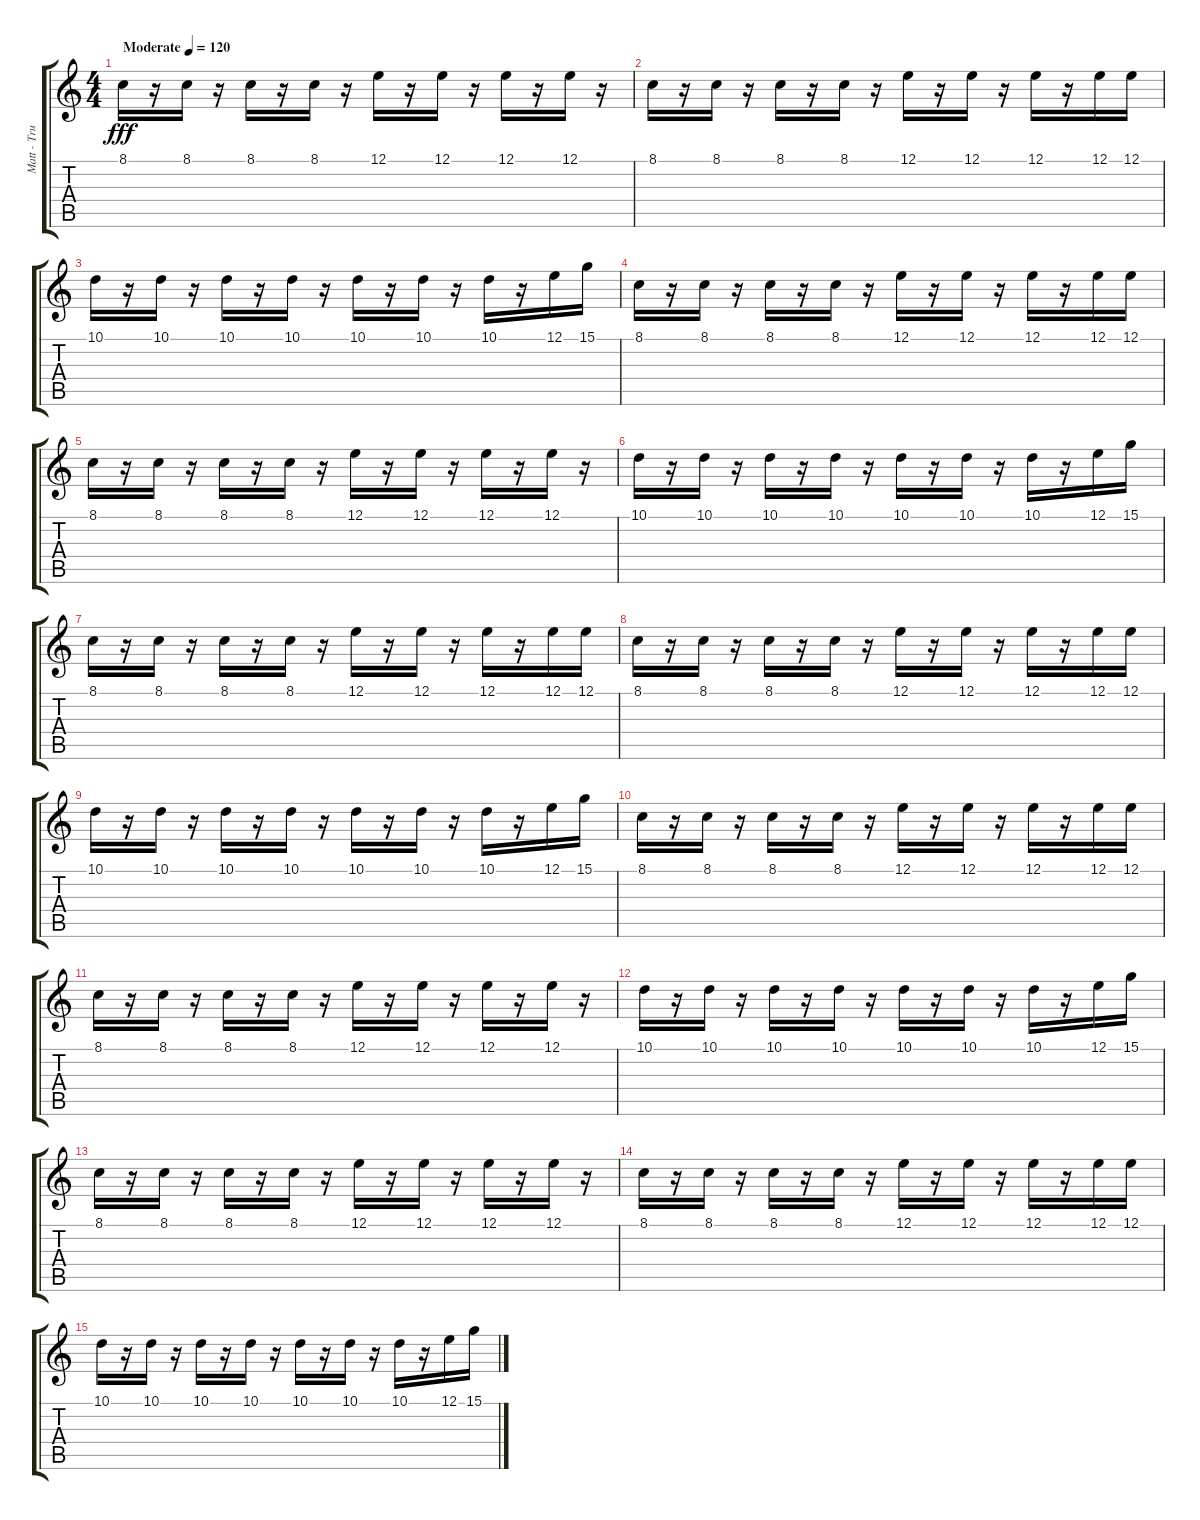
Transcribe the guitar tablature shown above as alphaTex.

\track ("Matt - Trumpet" "Matt - Tru") {instrument trumpet}
\staff {score tabs}
\tuning (E4 B3 G3 D3 A2 E2) {hide}
\ts (4 4)
\tempo (120 "Moderate")
\clef g2
\ks c
8.1.16{dy fff instrument trumpet} r.16 8.1.16 r.16 8.1.16 r.16 8.1.16 r.16 12.1.16 r.16 12.1.16 r.16 12.1.16 r.16 12.1.16 r.16 |
8.1.16 r.16 8.1.16 r.16 8.1.16 r.16 8.1.16 r.16 12.1.16 r.16 12.1.16 r.16 12.1.16 r.16 12.1.16 12.1.16 |
10.1.16 r.16 10.1.16 r.16 10.1.16 r.16 10.1.16 r.16 10.1.16 r.16 10.1.16 r.16 10.1.16 r.16 12.1.16 15.1.16 |
8.1.16 r.16 8.1.16 r.16 8.1.16 r.16 8.1.16 r.16 12.1.16 r.16 12.1.16 r.16 12.1.16 r.16 12.1.16 12.1.16 |
8.1.16 r.16 8.1.16 r.16 8.1.16 r.16 8.1.16 r.16 12.1.16 r.16 12.1.16 r.16 12.1.16 r.16 12.1.16 r.16 |
10.1.16 r.16 10.1.16 r.16 10.1.16 r.16 10.1.16 r.16 10.1.16 r.16 10.1.16 r.16 10.1.16 r.16 12.1.16 15.1.16 |
8.1.16 r.16 8.1.16 r.16 8.1.16 r.16 8.1.16 r.16 12.1.16 r.16 12.1.16 r.16 12.1.16 r.16 12.1.16 12.1.16 |
8.1.16 r.16 8.1.16 r.16 8.1.16 r.16 8.1.16 r.16 12.1.16 r.16 12.1.16 r.16 12.1.16 r.16 12.1.16 12.1.16 |
10.1.16 r.16 10.1.16 r.16 10.1.16 r.16 10.1.16 r.16 10.1.16 r.16 10.1.16 r.16 10.1.16 r.16 12.1.16 15.1.16 |
8.1.16 r.16 8.1.16 r.16 8.1.16 r.16 8.1.16 r.16 12.1.16 r.16 12.1.16 r.16 12.1.16 r.16 12.1.16 12.1.16 |
8.1.16 r.16 8.1.16 r.16 8.1.16 r.16 8.1.16 r.16 12.1.16 r.16 12.1.16 r.16 12.1.16 r.16 12.1.16 r.16 |
10.1.16 r.16 10.1.16 r.16 10.1.16 r.16 10.1.16 r.16 10.1.16 r.16 10.1.16 r.16 10.1.16 r.16 12.1.16 15.1.16 |
8.1.16 r.16 8.1.16 r.16 8.1.16 r.16 8.1.16 r.16 12.1.16 r.16 12.1.16 r.16 12.1.16 r.16 12.1.16 r.16 |
8.1.16 r.16 8.1.16 r.16 8.1.16 r.16 8.1.16 r.16 12.1.16 r.16 12.1.16 r.16 12.1.16 r.16 12.1.16 12.1.16 |
10.1.16 r.16 10.1.16 r.16 10.1.16 r.16 10.1.16 r.16 10.1.16 r.16 10.1.16 r.16 10.1.16 r.16 12.1.16 15.1.16
